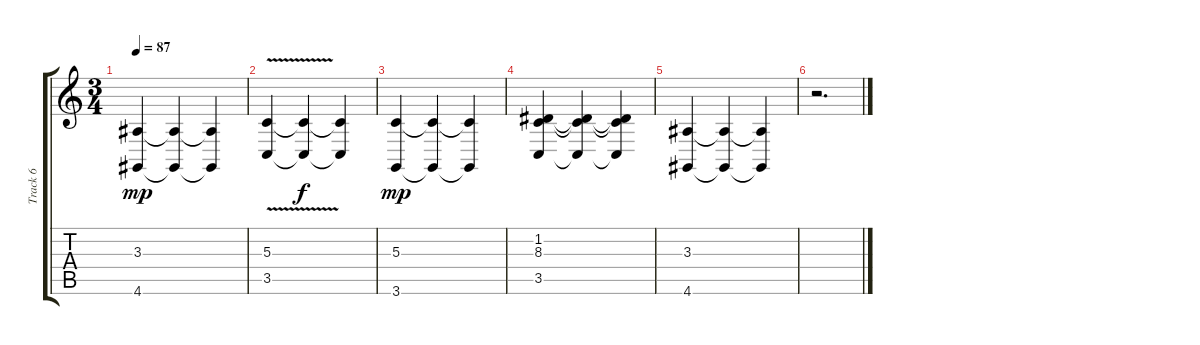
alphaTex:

\track ("Track 6" "Track 6") {instrument cello}
\staff {score tabs}
\tuning (E4 B3 G3 D3 A2 E2) {hide}
\ts (3 4)
\tempo 87
\clef g2
\ks c
(3.3 4.6).4{dy mp} (3.3{t} 4.6{t}).4 (3.3{t} 4.6{t}).4 |
(5.3{v} 3.5{v}).4 (5.3{t} 3.5{t}).4{dy f} (5.3{t} 3.5{t}).4 |
(5.3 3.6).4{dy mp} (5.3{t} 3.6{t}).4 (5.3{t} 3.6{t}).4 |
(1.2 8.3 3.5).4 (1.2{t} 8.3{t} 3.5{t}).4 (1.2{t} 8.3{t} 3.5{t}).4 |
(3.3 4.6).4 (3.3{t} 4.6{t}).4 (3.3{t} 4.6{t}).4 |
r.2{d}
